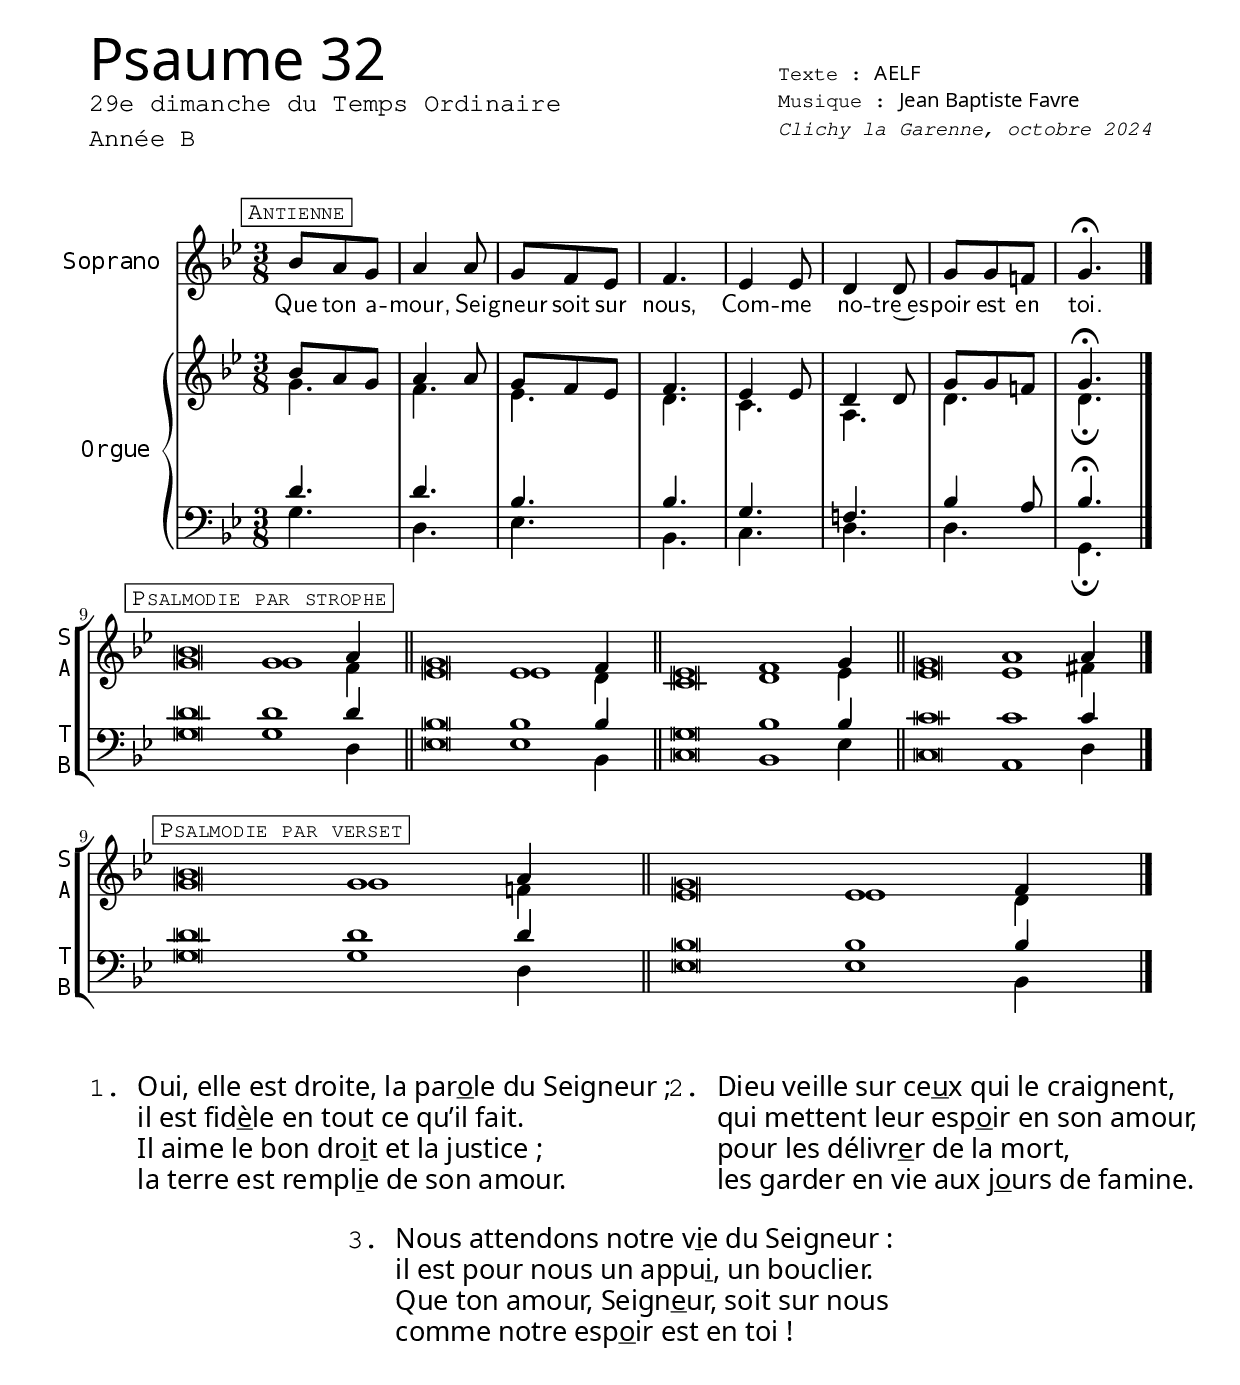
\version "2.18.2"
\language "english"
\include "../libs/commonFunctions.ily"

tempoVerseRallentando = {
  \set Score.tempoHideNote = ##t
  \tempo 4=60
}
tempoVerseAcelerando = {
  \set Score.tempoHideNote = ##t
  \tempo 2=120
}

scoreHeader = \header {
  title = "Psaume 32"
  subtitle = \markup { \column { "29e dimanche du Temps Ordinaire" "Année B" } }
  composer = "Jean Baptiste Favre"
  poet = "AELF"
  date = "Clichy la Garenne, octobre 2024"
}

global = {
  \time 3/8
  \key g \minor
}

%%%%%%%%%%%%%%%%%%%%%%%%%%%%%%
%%%%%%%%%% Antiphon %%%%%%%%%%
%%%%%%%%%%%%%%%%%%%%%%%%%%%%%%
antiphonRythm = {
 s4.*8 \bar "|." \break
}
antiphonMusicSoprano = \relative c'' {
  \markCustom "Antienne"
  bf8 a g a4 a8 g f ef f4.
  ef4 ef8 d4 d8 g g f! g4.
  }

antiphonMusicAlto = \relative c'' {
  g4. f ef d c a d d4.
  }

antiphonMusicTenor =  \relative c' {
  d4. d bf bf g f! bf4 a8 bf4.
  }

antiphonMusicBass =  \relative c' {
  g4. d ef bf c d d g,4.
  }

antiphonLyrics = \lyricmode {
  Que ton a -- mour, Sei -- gneur soit sur nous,
  Com -- me no -- tre~es -- poir est en toi.
  }

antiphonLyricsSoprano = \antiphonLyrics
antiphonLyricsAlto = \antiphonLyrics
antiphonLyricsTenor = \antiphonLyrics
antiphonLyricsBass = \antiphonLyrics

%%%%%%%%%%%%%%%%%%%%%%%%%%%%%%%%%%%%%%%%%%%%%%
%%%%%%%%%%          Verses          %%%%%%%%%%
%%%%%%%%%%%%%%%%%%%%%%%%%%%%%%%%%%%%%%%%%%%%%%
verseStropheRythm = {
  \accidentalStyle forget
  \once \override Score.RehearsalMark.break-align-symbols = #'(clef)
  \markCustom "Psalmodie par strophe" \cadenzaOn
  \tempoVerseAcelerando s\breve s1 \tempoVerseRallentando s4 \bar "||"
  \tempoVerseAcelerando s\breve s1 \tempoVerseRallentando s4 \bar "||"
  \tempoVerseAcelerando s\breve s1 \tempoVerseRallentando s4 \bar "||"
  \tempoVerseAcelerando s\breve s1 \tempoVerseRallentando s4 \bar "|." \break

  \markCustom "Psalmodie par verset" \cadenzaOn
  \tempoVerseAcelerando s\breve s1 \tempoVerseRallentando s4 \bar "||"
  \tempoVerseAcelerando s\breve s1 \tempoVerseRallentando s4 \bar "|."
}
verseStropheMusicSoprano = \relative c'' {
  bf\breve g1 a4
  g\breve ef1 f4
  ef\breve f1 g4
  g\breve a1 a4

  bf\breve g1 a4
  g\breve ef1 f4
  }
verseStropheMusicAlto = \relative c'' {
  g\breve g1 f4
  ef\breve ef1 d4
  c\breve d1 ef4
  ef\breve ef1 fs4

  g\breve g1 f4
  ef\breve ef1 d4
  }

verseStropheMusicTenor = \relative c' {
  d\breve d1 d4
  bf\breve bf1 bf4
  g\breve bf1 bf4
  c\breve c1 c4

  d\breve d1 d4
  bf\breve bf1 bf4
  }

verseStropheMusicBass = \relative c' {
  g\breve g1 d4
  ef\breve ef1 bf4
  c\breve bf1 ef4
  c\breve a1 d4

  g\breve g1 d4
  ef\breve ef1 bf4
  }

verseLyrics = \markuplist {
  \override #'(font-family . sans)
  \override #'(font-size . 1.5)
  \column {
    \fill-line {
      \left-column{
        \concat { \typewriter "1. " "Oui, elle est droite, la par" \underline o "le du Seigneur&nbsp;;"}
        \concat { \typewriter "   " "il est fid" \underline è "le en tout ce qu’il fait."}
        \concat { \typewriter "   " "Il aime le bon dro" \underline i "t et la justice&nbsp;;"}
        \concat { \typewriter "   " "la terre est rempl" \underline i "e de son amour."}
      }
      \hspace #1
      \left-column{
        \concat { \typewriter "2. " "Dieu veille sur ce" \underline u "x qui le craignent,"}
        \concat { \typewriter "   " "qui mettent leur esp" \underline o "ir en son amour,"}
        \concat { \typewriter "   " "pour les délivr" \underline e "r de la mort,"}
        \concat { \typewriter "   " "les garder en vie aux j" \underline o "urs de famine."}
      }
    }
    \vspace #1
    \fill-line {
      \column {
        \concat { \typewriter "3. " "Nous attendons notre v" \underline i "e du Seigneur&nbsp;:"}
        \concat { \typewriter "   " "il est pour nous un appu" \underline i ", un bouclier."}
        \concat { \typewriter "   " "Que ton amour, Seign" \underline e "ur, soit sur nous"}
        \concat { \typewriter "   " "comme notre esp" \underline o "ir est en toi&nbsp;!"}
      }
    }
  }
}

%%%%%%%%%%%%%%%%%%%%%%%%%%%%%%%%%%%%%%%%%%%%%%%%%%%%%%%%%%%%%%%%%%%%%
%%%%%%%%%%%%%%%%%%%          Draw score          %%%%%%%%%%%%%%%%%%%%
%%%%%%%%%%%%%%%%%%%%%%%%%%%%%%%%%%%%%%%%%%%%%%%%%%%%%%%%%%%%%%%%%%%%%
% Load Piano settings & layout
partition = {
  <<
    % Antienne à 4 voix mixtes
    %\include "../libs/layouts/commonAntiphonFourVoices.ily"
    \new ChoirStaff = "Antophon4Voices" <<
      \new Staff = "AntiphonSopranoStaff" <<
        \once \override Staff.VerticalAxisGroup.remove-first = ##t
        \set Staff.instrumentName = "Soprano"
        \clef "treble"
        \new Dynamics \antiphonRythm
        \new Voice = "antiphonSoprano" { \global \antiphonMusicSoprano \fermata }
        \new Lyrics \lyricsto "antiphonSoprano" { \antiphonLyricsSoprano }
      >>
    >>
    \new PianoStaff
    <<
      \set PianoStaff.instrumentName = #"Orgue"
      \new Staff <<
        \set Staff.printPartCombineTexts = ##f
        \once \override Staff.VerticalAxisGroup.remove-first = ##t
        \clef treble
        \new Voice = "soprani" {\global \voiceOne \antiphonMusicSoprano \fermata }
        \new Voice = "alti" {\global \voiceTwo \antiphonMusicAlto \fermata }
      >>
      \new Staff <<
        \set Staff.printPartCombineTexts = ##f
        \once \override Staff.VerticalAxisGroup.remove-first = ##t
        \clef bass
        \new Voice = "tenors" {\global \voiceThree \antiphonMusicTenor \fermata }
        \new Voice = "bass" {\global \voiceFour \antiphonMusicBass \fermata }
      >>
    >>
    \new ChoirStaff = "versePsalmody"
    <<
      \new Staff = "verseSopranoAlto" <<
        \set Staff.shortInstrumentName = \markup { \right-column { "S" "A" } }
        \once \override Staff.VerticalAxisGroup.remove-first = ##t
        \global
        \clef treble
        \new Dynamics { \silence \antiphonMusicSoprano \verseStropheRythm }
        \new Voice = "verseSoprano" << \voiceOne {\silence \antiphonMusicSoprano  \verseStropheMusicSoprano } >>
        \new Voice = "verseAlto" << \voiceTwo {\silence \antiphonMusicSoprano  \verseStropheMusicAlto } >>
      >>
      \new Staff = "verseTenorBass" <<
        \set Staff.shortInstrumentName = \markup { \right-column { "T" "B" } }
        \once \override Staff.VerticalAxisGroup.remove-first = ##t
        \global
        \clef bass
        \new Dynamics {\silence \antiphonMusicSoprano \verseStropheRythm}
        \new Voice = "verseTenor" << \voiceOne {\silence \antiphonMusicSoprano  \verseStropheMusicTenor } >>
        \new Voice = "verseBass" << \voiceTwo {\silence \antiphonMusicSoprano  \verseStropheMusicBass } >>
      >>
    >>
  >>
}
%%%%%%%%%%%%% PARTITION VISUELLE %%%%%%%%%%%%%
% PDF output
\paper {
  top-margin = 1.5\cm
  bottom-margin = 1.5\cm
  left-margin = 1.5\cm
  right-margin = 1.5\cm
  markup-system-spacing = #'((basic-distance . 10)
     (minimum-distance . 10)
     (padding . 5)
     (stretchability . 5))
  #(define fonts
    (set-global-fonts
     #:music "emmentaler"
     #:brace "emmentaler"
     #:roman "Latin Modern Roman"
     #:sans "Cantarell"
  ))
  #(include-special-characters)
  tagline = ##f
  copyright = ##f
  scoreTitleMarkup = \markup \columns {
    \fill-line {
      \column {
        \line {
          \left-column {
            \fontsize #8 \sans \fromproperty #'header:title
            \fontsize #1 \typewriter \fromproperty #'header:subtitle
          }
        }
      }
      \column {
        \line {
          \fontsize #-1
          \left-column {
            \line { \concat { \typewriter "Texte&nbsp;: " \sans \fromproperty #'header:poet \bold " " } }
            \line { \concat { \typewriter "Musique&nbsp;: " \sans \fromproperty #'header:composer \bold " " } }
            \typewriter \italic \fromproperty #'header:date
          }
        }
      }
    }
  }
}

\score {
  \partition
  \layout {
      ragged-last = ##f
      \context {
          \Staff
          \RemoveEmptyStaves
          \override NoteHead.style = #'altdefault
          \override InstrumentName.font-name = #"Monospace Regular"
      }
      \context {
          \PianoStaff
          \RemoveEmptyStaves
          \override NoteHead.style = #'altdefault
          \override InstrumentName.font-name = #"Monospace Regular"
      }
      \context {
          \ChoirStaff
          \RemoveEmptyStaves
          \override NoteHead.style = #'altdefault
          \override InstrumentName.font-name = #"Monospace Regular"
      }
      \override LyricText.font-name = #"Latin Modern Sans"
      \override Score.RehearsalMark.font-family = #'typewriter
  }
  \scoreHeader
}
\verseLyrics